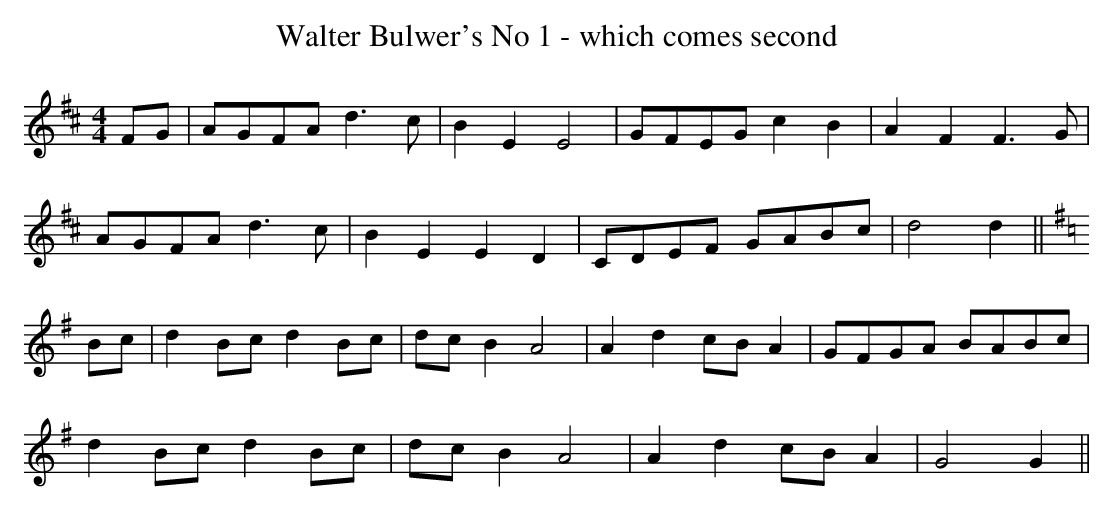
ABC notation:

X:1
T:Walter Bulwer's No 1 - which comes second
M:4/4
L:1/8
K:D
FG|AGFA d3c|B2E2E4|GFEG c2B2|A2F2F3G|
AGFA d3c|B2E2E2D2|CDEF GABc|d4d2||
K:G
Bc|d2Bc d2Bc|dcB2 A4|A2d2cB A2|GFGA BABc|
d2Bc d2Bc|dcB2 A4|A2d2cB A2|G4G2||
